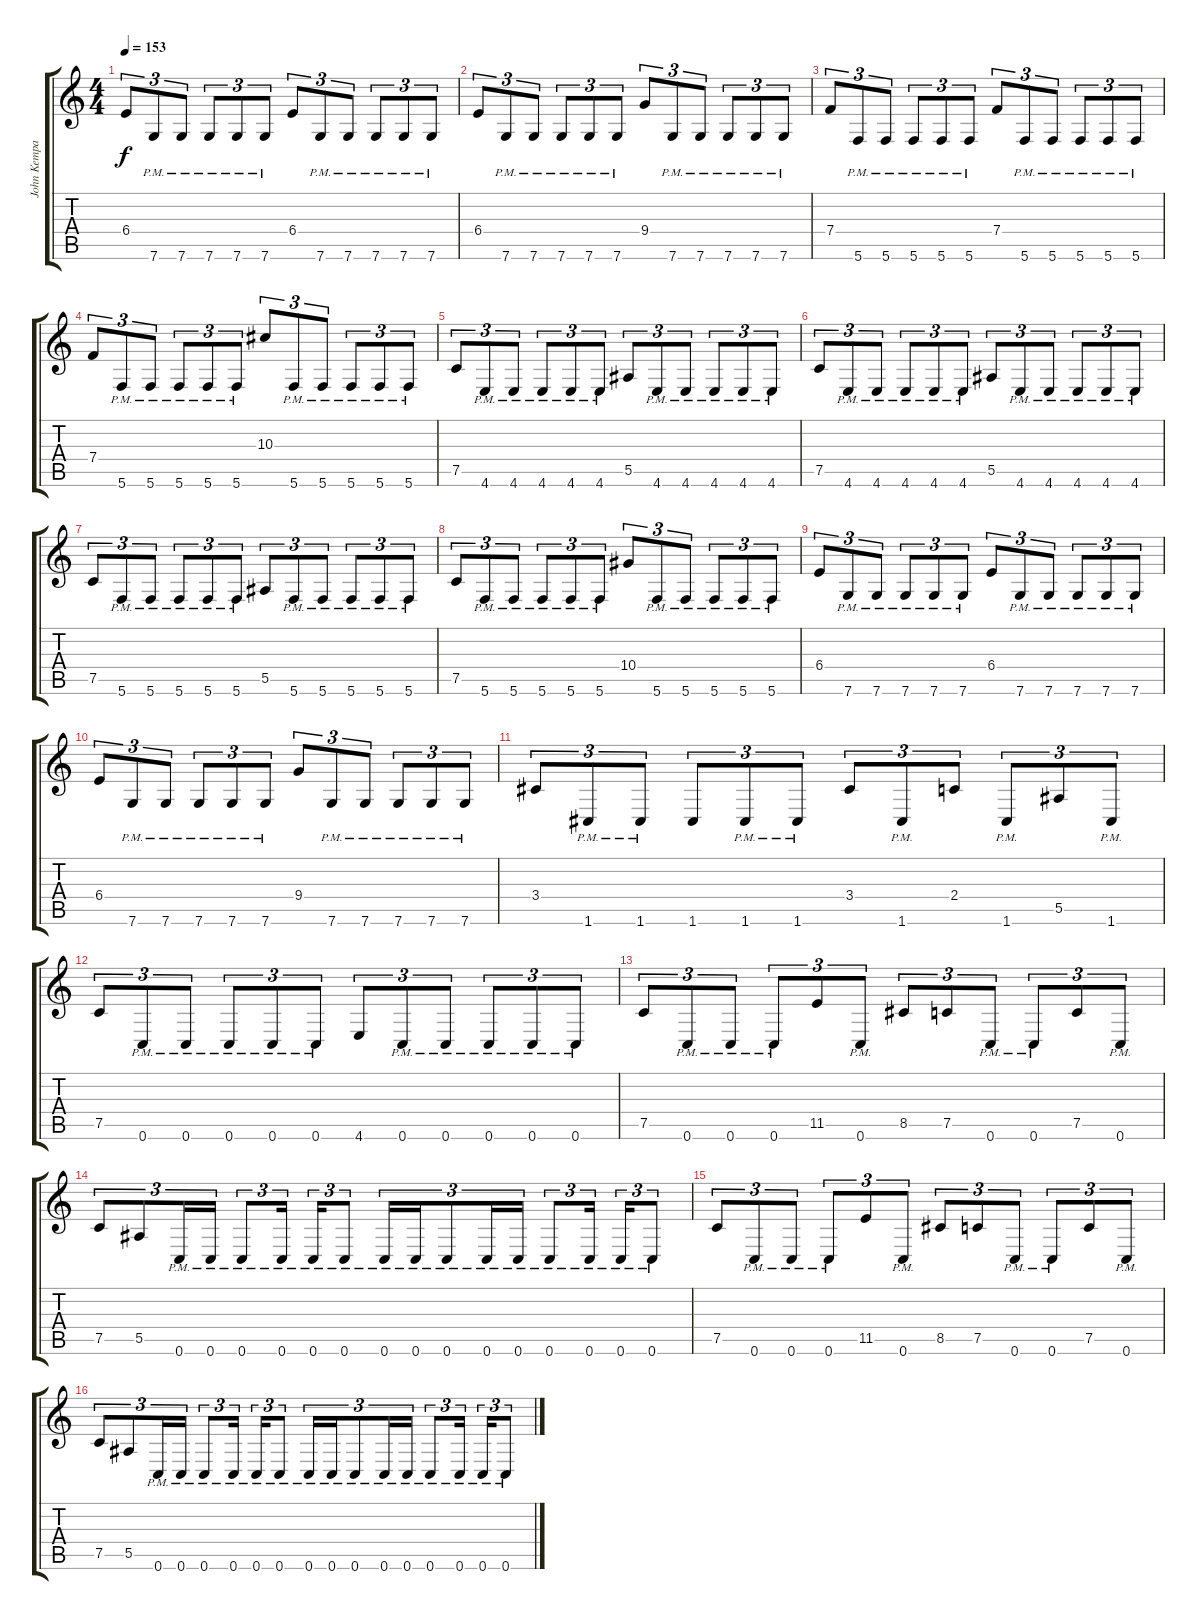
\track ("John Kempainen (Rhythm Guitar)" "John Kempa") {instrument distortionguitar}
\staff {score tabs}
\tuning (C4 G3 Eb3 Bb2 F2 C2) {hide}
\ts (4 4)
\tempo 153
\clef g2
\ks c
6.4.8{tu (3 2) dy f} 7.6{pm}.8{tu (3 2)} 7.6{pm}.8{tu (3 2)} 7.6{pm}.8{tu (3 2)} 7.6{pm}.8{tu (3 2)} 7.6{pm}.8{tu (3 2)} 6.4.8{tu (3 2)} 7.6{pm}.8{tu (3 2)} 7.6{pm}.8{tu (3 2)} 7.6{pm}.8{tu (3 2)} 7.6{pm}.8{tu (3 2)} 7.6{pm}.8{tu (3 2)} |
6.4.8{tu (3 2)} 7.6{pm}.8{tu (3 2)} 7.6{pm}.8{tu (3 2)} 7.6{pm}.8{tu (3 2)} 7.6{pm}.8{tu (3 2)} 7.6{pm}.8{tu (3 2)} 9.4.8{tu (3 2)} 7.6{pm}.8{tu (3 2)} 7.6{pm}.8{tu (3 2)} 7.6{pm}.8{tu (3 2)} 7.6{pm}.8{tu (3 2)} 7.6{pm}.8{tu (3 2)} |
7.4.8{tu (3 2)} 5.6{pm}.8{tu (3 2)} 5.6{pm}.8{tu (3 2)} 5.6{pm}.8{tu (3 2)} 5.6{pm}.8{tu (3 2)} 5.6{pm}.8{tu (3 2)} 7.4.8{tu (3 2)} 5.6{pm}.8{tu (3 2)} 5.6{pm}.8{tu (3 2)} 5.6{pm}.8{tu (3 2)} 5.6{pm}.8{tu (3 2)} 5.6{pm}.8{tu (3 2)} |
7.4.8{tu (3 2)} 5.6{pm}.8{tu (3 2)} 5.6{pm}.8{tu (3 2)} 5.6{pm}.8{tu (3 2)} 5.6{pm}.8{tu (3 2)} 5.6{pm}.8{tu (3 2)} 10.3.8{tu (3 2)} 5.6{pm}.8{tu (3 2)} 5.6{pm}.8{tu (3 2)} 5.6{pm}.8{tu (3 2)} 5.6{pm}.8{tu (3 2)} 5.6{pm}.8{tu (3 2)} |
7.5.8{tu (3 2)} 4.6{pm}.8{tu (3 2)} 4.6{pm}.8{tu (3 2)} 4.6{pm}.8{tu (3 2)} 4.6{pm}.8{tu (3 2)} 4.6{pm}.8{tu (3 2)} 5.5.8{tu (3 2)} 4.6{pm}.8{tu (3 2)} 4.6{pm}.8{tu (3 2)} 4.6{pm}.8{tu (3 2)} 4.6{pm}.8{tu (3 2)} 4.6{pm}.8{tu (3 2)} |
7.5.8{tu (3 2)} 4.6{pm}.8{tu (3 2)} 4.6{pm}.8{tu (3 2)} 4.6{pm}.8{tu (3 2)} 4.6{pm}.8{tu (3 2)} 4.6{pm}.8{tu (3 2)} 5.5.8{tu (3 2)} 4.6{pm}.8{tu (3 2)} 4.6{pm}.8{tu (3 2)} 4.6{pm}.8{tu (3 2)} 4.6{pm}.8{tu (3 2)} 4.6{pm}.8{tu (3 2)} |
7.5.8{tu (3 2)} 5.6{pm}.8{tu (3 2)} 5.6{pm}.8{tu (3 2)} 5.6{pm}.8{tu (3 2)} 5.6{pm}.8{tu (3 2)} 5.6{pm}.8{tu (3 2)} 5.5.8{tu (3 2)} 5.6{pm}.8{tu (3 2)} 5.6{pm}.8{tu (3 2)} 5.6{pm}.8{tu (3 2)} 5.6{pm}.8{tu (3 2)} 5.6{pm}.8{tu (3 2)} |
7.5.8{tu (3 2)} 5.6{pm}.8{tu (3 2)} 5.6{pm}.8{tu (3 2)} 5.6{pm}.8{tu (3 2)} 5.6{pm}.8{tu (3 2)} 5.6{pm}.8{tu (3 2)} 10.4.8{tu (3 2)} 5.6{pm}.8{tu (3 2)} 5.6{pm}.8{tu (3 2)} 5.6{pm}.8{tu (3 2)} 5.6{pm}.8{tu (3 2)} 5.6{pm}.8{tu (3 2)} |
6.4.8{tu (3 2)} 7.6{pm}.8{tu (3 2)} 7.6{pm}.8{tu (3 2)} 7.6{pm}.8{tu (3 2)} 7.6{pm}.8{tu (3 2)} 7.6{pm}.8{tu (3 2)} 6.4.8{tu (3 2)} 7.6{pm}.8{tu (3 2)} 7.6{pm}.8{tu (3 2)} 7.6{pm}.8{tu (3 2)} 7.6{pm}.8{tu (3 2)} 7.6{pm}.8{tu (3 2)} |
6.4.8{tu (3 2)} 7.6{pm}.8{tu (3 2)} 7.6{pm}.8{tu (3 2)} 7.6{pm}.8{tu (3 2)} 7.6{pm}.8{tu (3 2)} 7.6{pm}.8{tu (3 2)} 9.4.8{tu (3 2)} 7.6{pm}.8{tu (3 2)} 7.6{pm}.8{tu (3 2)} 7.6{pm}.8{tu (3 2)} 7.6{pm}.8{tu (3 2)} 7.6{pm}.8{tu (3 2)} |
3.4.8{tu (3 2)} 1.6{pm}.8{tu (3 2)} 1.6{pm}.8{tu (3 2)} 1.6.8{tu (3 2)} 1.6{pm}.8{tu (3 2)} 1.6{pm}.8{tu (3 2)} 3.4.8{tu (3 2)} 1.6{pm}.8{tu (3 2)} 2.4.8{tu (3 2)} 1.6{pm}.8{tu (3 2)} 5.5.8{tu (3 2)} 1.6{pm}.8{tu (3 2)} |
7.5.8{tu (3 2)} 0.6{pm}.8{tu (3 2)} 0.6{pm}.8{tu (3 2)} 0.6{pm}.8{tu (3 2)} 0.6{pm}.8{tu (3 2)} 0.6{pm}.8{tu (3 2)} 4.6.8{tu (3 2)} 0.6{pm}.8{tu (3 2)} 0.6{pm}.8{tu (3 2)} 0.6{pm}.8{tu (3 2)} 0.6{pm}.8{tu (3 2)} 0.6{pm}.8{tu (3 2)} |
7.5.8{tu (3 2)} 0.6{pm}.8{tu (3 2)} 0.6{pm}.8{tu (3 2)} 0.6{pm}.8{tu (3 2)} 11.5.8{tu (3 2)} 0.6{pm}.8{tu (3 2)} 8.5.8{tu (3 2)} 7.5.8{tu (3 2)} 0.6{pm}.8{tu (3 2)} 0.6{pm}.8{tu (3 2)} 7.5.8{tu (3 2)} 0.6{pm}.8{tu (3 2)} |
7.5.8{tu (3 2)} 5.5.8{tu (3 2)} 0.6{pm}.16{tu (3 2)} 0.6{pm}.16{tu (3 2)} 0.6{pm}.8{tu (3 2)} 0.6{pm}.16{tu (3 2)} 0.6{pm}.16{tu (3 2)} 0.6{pm}.8{tu (3 2)} 0.6{pm}.16{tu (3 2)} 0.6{pm}.16{tu (3 2)} 0.6{pm}.8{tu (3 2)} 0.6{pm}.16{tu (3 2)} 0.6{pm}.16{tu (3 2)} 0.6{pm}.8{tu (3 2)} 0.6{pm}.16{tu (3 2)} 0.6{pm}.16{tu (3 2)} 0.6{pm}.8{tu (3 2)} |
7.5.8{tu (3 2)} 0.6{pm}.8{tu (3 2)} 0.6{pm}.8{tu (3 2)} 0.6{pm}.8{tu (3 2)} 11.5.8{tu (3 2)} 0.6{pm}.8{tu (3 2)} 8.5.8{tu (3 2)} 7.5.8{tu (3 2)} 0.6{pm}.8{tu (3 2)} 0.6{pm}.8{tu (3 2)} 7.5.8{tu (3 2)} 0.6{pm}.8{tu (3 2)} |
7.5.8{tu (3 2)} 5.5.8{tu (3 2)} 0.6{pm}.16{tu (3 2)} 0.6{pm}.16{tu (3 2)} 0.6{pm}.8{tu (3 2)} 0.6{pm}.16{tu (3 2)} 0.6{pm}.16{tu (3 2)} 0.6{pm}.8{tu (3 2)} 0.6{pm}.16{tu (3 2)} 0.6{pm}.16{tu (3 2)} 0.6{pm}.8{tu (3 2)} 0.6{pm}.16{tu (3 2)} 0.6{pm}.16{tu (3 2)} 0.6{pm}.8{tu (3 2)} 0.6{pm}.16{tu (3 2)} 0.6{pm}.16{tu (3 2)} 0.6{pm}.8{tu (3 2)}
